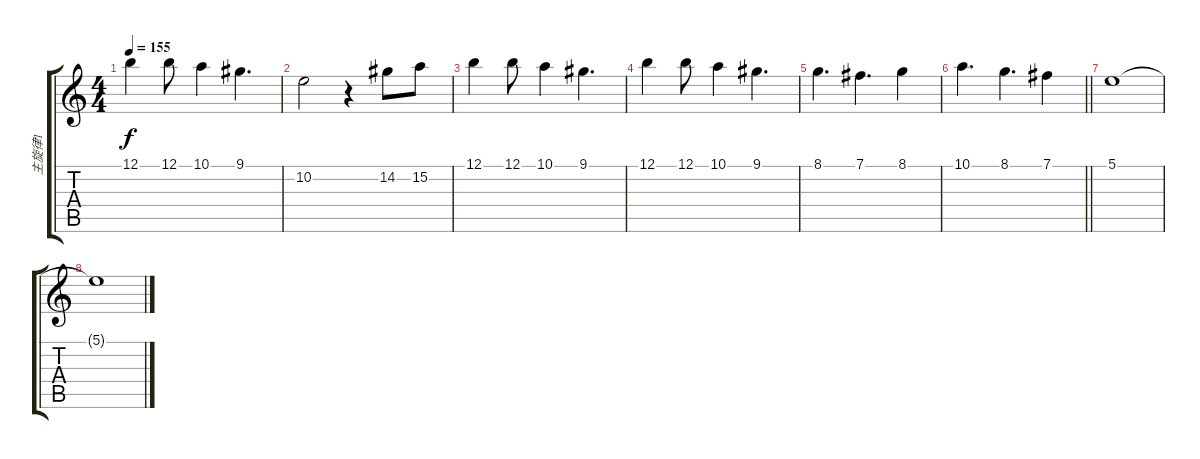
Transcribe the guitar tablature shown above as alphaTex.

\track ("主旋律1" "主旋律1") {instrument lead1square}
\staff {score tabs}
\tuning (B4 Gb4 D4 A3 E3 B2) {hide}
\ts (4 4)
\tempo 155
\clef g2
\ks c
12.1.4{dy f} 12.1.8 10.1.4 9.1.4{d} |
10.2.2 r.4 14.2.8 15.2.8 |
12.1.4 12.1.8 10.1.4 9.1.4{d} |
12.1.4 12.1.8 10.1.4 9.1.4{d} |
8.1.4{d} 7.1.4{d} 8.1.4 |
\barLineRight lightlight
10.1.4{d} 8.1.4{d} 7.1.4 |
5.1.1 |
5.1{t}.1
